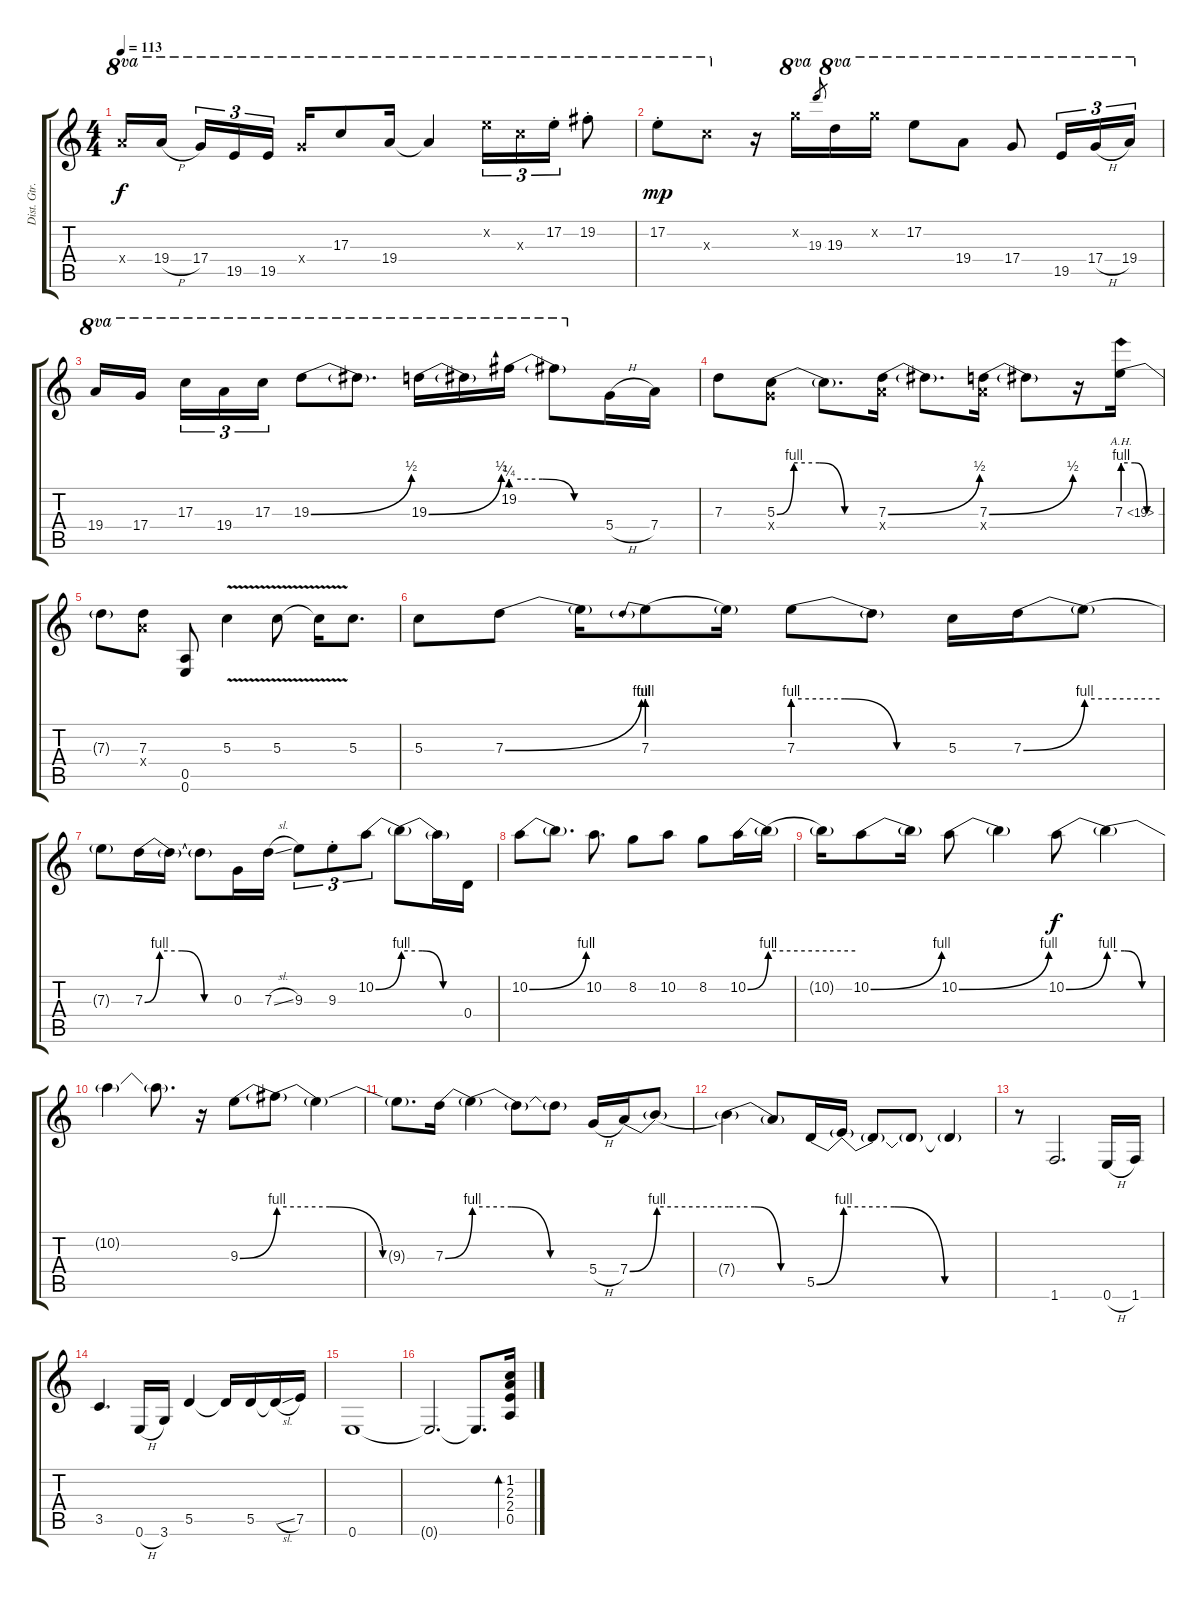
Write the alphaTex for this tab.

\track ("Dist. Gtr." "Dist. Gtr.") {instrument overdrivenguitar}
\staff {score tabs}
\tuning (E4 B3 G3 D3 A2 E2) {hide}
\ts (4 4)
\tempo 113
\clef g2
\ks c
19.4{x}.16{ot 8va dy f} 19.4{h}.16{ot 8va beam splitsecondary} 17.4.16{tu (3 2) ot 8va} 19.5.16{tu (3 2) ot 8va} 19.5.16{tu (3 2) ot 8va} 17.4{x}.16{ot 8va} 17.3.8{ot 8va} 19.4.16{ot 8va} 19.4{t}.4{ot 8va} 17.2{x}.16{tu (3 2) ot 8va} 17.3{x}.16{tu (3 2) ot 8va} 17.2{st}.16{tu (3 2) ot 8va} 19.2{st}.8{ot 8va} |
17.2{st}.8{ot 8va dy mp} 17.3{x}.8{ot 8va} r.16 20.2{x}.16{ot 8va} 19.3.8{gr} 19.3.16{ot 8va} 20.2{x}.16{ot 8va} 17.2.8{ot 8va} 19.4.8{ot 8va} 17.4.8{ot 8va} 19.5.16{tu (3 2) ot 8va} 17.4{h}.16{tu (3 2) ot 8va} 19.4.16{tu (3 2) ot 8va} |
19.4.16{ot 8va} 17.4.16{ot 8va beam splitsecondary} 17.3.16{tu (3 2) ot 8va} 19.4.16{tu (3 2) ot 8va} 17.3.16{tu (3 2) ot 8va} 19.3{be (bend 0 0 60 2)}.8{ot 8va} 19.3{t}.8{d ot 8va} 19.3{be (bend 0 0 60 2)}.16{ot 8va} 19.3{t}.16{ot 8va} 19.2{be (custom 0 1 20 1 40 0 60 0)}.16{ot 8va} 19.2{t}.8{ot 8va} 5.4{h}.16 7.4.16 |
7.3.8 (5.3{be (custom 0 0 10 4 25 4 40 0 60 0)} 5.4{x}).8 5.3{t}.8{d} (7.3{be (bend 0 0 60 2)} 7.4{x}).16 7.3{t}.8{d} (7.3{be (bend 0 0 60 2)} 7.4{x}).16 7.3{t}.8 r.16 7.3{be (custom 0 4 20 4 40 0 60 0) ah 12}.16 |
7.3{t}.8 (7.3 7.4{x}).8 (0.5 0.6).8 5.3{v}.4 5.3{v}.8 5.3{t}.16 5.3.8{d} |
5.3.8 7.3{be (bend 0 0 60 4)}.8 7.3{t}.16 7.3{be (prebend 0 4 60 4)}.8 7.3{t}.16 7.3{be (custom 0 4 20 4 40 0 60 0)}.8 7.3{t}.8 5.3.16 7.3{be (bend 0 0 60 4)}.16 7.3{be (hold 0 4 60 4) t}.8 |
7.3{t}.8 7.3{be (custom 0 0 10 4 25 4 40 0 60 0)}.16 7.3{t}.16 7.3{t}.8 0.3.16 7.3{sl}.16 9.3.8{tu (3 2)} 9.3{st}.8{tu (3 2)} 10.2{be (bend 0 0 60 4)}.8{tu (3 2)} 10.2{be (custom 0 4 20 4 40 0 60 0) t}.8 10.2{t}.16 0.4.16 |
10.2{be (bend 0 0 60 4)}.8 10.2{t}.8{d} 10.2.8{d} 8.2.8 10.2.8 8.2.8 10.2{be (bend 0 0 60 4)}.16 10.2{be (hold 0 4 60 4) t}.16 |
10.2{t}.16 10.2{be (bend 0 0 60 4)}.8 10.2{t}.16 10.2{be (bend 0 0 60 4)}.8 10.2{t}.4 10.2{be (bend 0 0 60 4)}.8{dy f} 10.2{be (custom 0 4 20 4 40 0 60 0) t}.4 |
10.2{t}.4 10.2{t}.8{d} r.16 9.3{be (bend 0 0 60 4)}.8 9.3{be (custom 0 4 20 4 40 0 60 0) t}.8 9.3{t}.4 |
9.3{t}.8{d} 7.3{be (bend 0 0 60 4)}.16 7.3{be (custom 0 4 20 4 40 0 60 0) t}.4 7.3{t}.8 7.3{t}.8 5.4{h}.16 7.4{be (bend 0 0 60 4)}.16 7.4{be (hold 0 4 60 4) t}.8 |
7.4{be (custom 0 4 20 4 40 0 60 0) t}.4 7.4{t}.8 5.5{be (bend 0 0 60 4)}.16 5.5{be (custom 0 4 20 4 40 0 60 0) t}.16 5.5{t}.8 5.5{t}.8 5.5{t}.4 |
r.8 1.6.2{d} 0.6{h}.16 1.6.16 |
3.5.4{d} 0.6{h}.16 3.6.16 5.5.4 5.5{t}.16 5.5.16 5.5{sl t}.16 7.5.16 |
0.6.1 |
0.6{t}.2{d} 0.6{t}.8{d} (1.2 2.3 2.4 0.5).16{bd 30}
